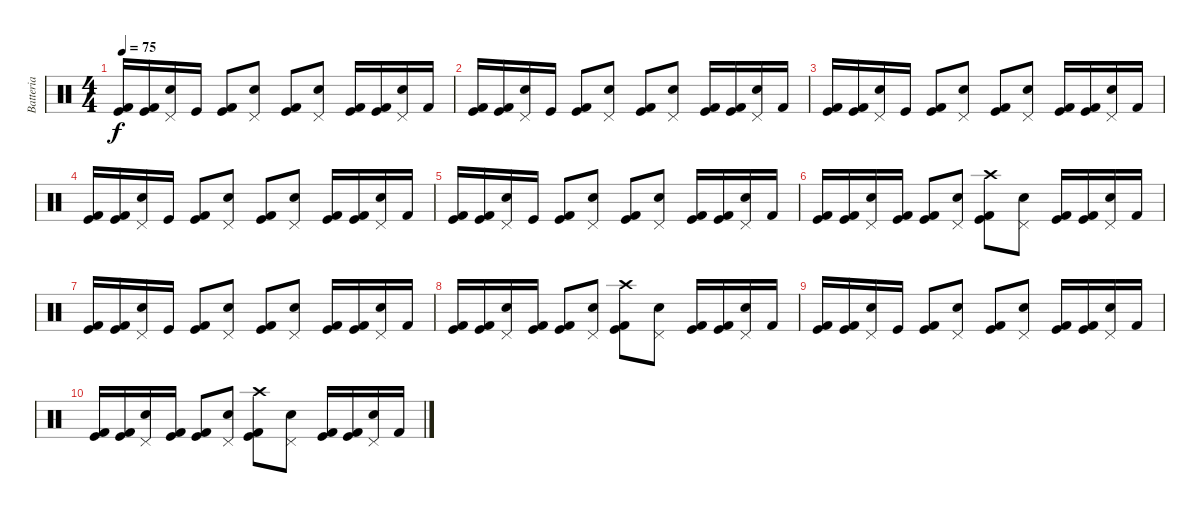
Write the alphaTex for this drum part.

\track ("Batteria" "Batteria") {instrument percussion}
\staff {score}
\articulation defaults
\ts (4 4)
\tempo 75
\clef neutral
\ks c
("Kick (hit) 2" "Kick (hit)").16{dy f} ("Kick (hit) 2" "Kick (hit)").16 ("Electric Snare (hit)" "Pedal Hi-Hat (hit)").16 "Kick (hit)".16 ("Kick (hit) 2" "Kick (hit)").8 ("Electric Snare (hit)" "Pedal Hi-Hat (hit)").8 ("Kick (hit) 2" "Kick (hit)").8 ("Electric Snare (hit)" "Pedal Hi-Hat (hit)").8 ("Kick (hit) 2" "Kick (hit)").16 ("Kick (hit) 2" "Kick (hit)").16 ("Electric Snare (hit)" "Pedal Hi-Hat (hit)").16 "Kick (hit) 2".16 |
("Kick (hit) 2" "Kick (hit)").16 ("Kick (hit) 2" "Kick (hit)").16 ("Electric Snare (hit)" "Pedal Hi-Hat (hit)").16 "Kick (hit)".16 ("Kick (hit) 2" "Kick (hit)").8 ("Electric Snare (hit)" "Pedal Hi-Hat (hit)").8 ("Kick (hit) 2" "Kick (hit)").8 ("Electric Snare (hit)" "Pedal Hi-Hat (hit)").8 ("Kick (hit) 2" "Kick (hit)").16 ("Kick (hit) 2" "Kick (hit)").16 ("Electric Snare (hit)" "Pedal Hi-Hat (hit)").16 "Kick (hit) 2".16 |
("Kick (hit) 2" "Kick (hit)").16 ("Kick (hit) 2" "Kick (hit)").16 ("Electric Snare (hit)" "Pedal Hi-Hat (hit)").16 "Kick (hit)".16 ("Kick (hit) 2" "Kick (hit)").8 ("Electric Snare (hit)" "Pedal Hi-Hat (hit)").8 ("Kick (hit) 2" "Kick (hit)").8 ("Electric Snare (hit)" "Pedal Hi-Hat (hit)").8 ("Kick (hit) 2" "Kick (hit)").16 ("Kick (hit) 2" "Kick (hit)").16 ("Electric Snare (hit)" "Pedal Hi-Hat (hit)").16 "Kick (hit) 2".16 |
("Kick (hit) 2" "Kick (hit)").16 ("Kick (hit) 2" "Kick (hit)").16 ("Electric Snare (hit)" "Pedal Hi-Hat (hit)").16 "Kick (hit)".16 ("Kick (hit) 2" "Kick (hit)").8 ("Electric Snare (hit)" "Pedal Hi-Hat (hit)").8 ("Kick (hit) 2" "Kick (hit)").8 ("Electric Snare (hit)" "Pedal Hi-Hat (hit)").8 ("Kick (hit) 2" "Kick (hit)").16 ("Kick (hit) 2" "Kick (hit)").16 ("Electric Snare (hit)" "Pedal Hi-Hat (hit)").16 "Kick (hit) 2".16 |
("Kick (hit) 2" "Kick (hit)").16 ("Kick (hit) 2" "Kick (hit)").16 ("Electric Snare (hit)" "Pedal Hi-Hat (hit)").16 "Kick (hit)".16 ("Kick (hit) 2" "Kick (hit)").8 ("Electric Snare (hit)" "Pedal Hi-Hat (hit)").8 ("Kick (hit) 2" "Kick (hit)").8 ("Electric Snare (hit)" "Pedal Hi-Hat (hit)").8 ("Kick (hit) 2" "Kick (hit)").16 ("Kick (hit) 2" "Kick (hit)").16 ("Electric Snare (hit)" "Pedal Hi-Hat (hit)").16 "Kick (hit) 2".16 |
("Kick (hit) 2" "Kick (hit)").16 ("Kick (hit) 2" "Kick (hit)").16 ("Electric Snare (hit)" "Pedal Hi-Hat (hit)").16 ("Kick (hit) 2" "Kick (hit)").16 ("Kick (hit) 2" "Kick (hit)").8 ("Electric Snare (hit)" "Pedal Hi-Hat (hit)").8 ("Kick (hit) 2" "Kick (hit)" "Crash high (hit)").8 ("Electric Snare (hit)" "Pedal Hi-Hat (hit)").8 ("Kick (hit) 2" "Kick (hit)").16 ("Kick (hit) 2" "Kick (hit)").16 ("Electric Snare (hit)" "Pedal Hi-Hat (hit)").16 "Kick (hit) 2".16 |
("Kick (hit) 2" "Kick (hit)").16 ("Kick (hit) 2" "Kick (hit)").16 ("Electric Snare (hit)" "Pedal Hi-Hat (hit)").16 "Kick (hit)".16 ("Kick (hit) 2" "Kick (hit)").8 ("Electric Snare (hit)" "Pedal Hi-Hat (hit)").8 ("Kick (hit) 2" "Kick (hit)").8 ("Electric Snare (hit)" "Pedal Hi-Hat (hit)").8 ("Kick (hit) 2" "Kick (hit)").16 ("Kick (hit) 2" "Kick (hit)").16 ("Electric Snare (hit)" "Pedal Hi-Hat (hit)").16 "Kick (hit) 2".16 |
("Kick (hit) 2" "Kick (hit)").16 ("Kick (hit) 2" "Kick (hit)").16 ("Electric Snare (hit)" "Pedal Hi-Hat (hit)").16 ("Kick (hit) 2" "Kick (hit)").16 ("Kick (hit) 2" "Kick (hit)").8 ("Electric Snare (hit)" "Pedal Hi-Hat (hit)").8 ("Kick (hit) 2" "Kick (hit)" "Crash high (hit)").8 ("Electric Snare (hit)" "Pedal Hi-Hat (hit)").8 ("Kick (hit) 2" "Kick (hit)").16 ("Kick (hit) 2" "Kick (hit)").16 ("Electric Snare (hit)" "Pedal Hi-Hat (hit)").16 "Kick (hit) 2".16 |
("Kick (hit) 2" "Kick (hit)").16 ("Kick (hit) 2" "Kick (hit)").16 ("Electric Snare (hit)" "Pedal Hi-Hat (hit)").16 "Kick (hit)".16 ("Kick (hit) 2" "Kick (hit)").8 ("Electric Snare (hit)" "Pedal Hi-Hat (hit)").8 ("Kick (hit) 2" "Kick (hit)").8 ("Electric Snare (hit)" "Pedal Hi-Hat (hit)").8 ("Kick (hit) 2" "Kick (hit)").16 ("Kick (hit) 2" "Kick (hit)").16 ("Electric Snare (hit)" "Pedal Hi-Hat (hit)").16 "Kick (hit) 2".16 |
("Kick (hit) 2" "Kick (hit)").16 ("Kick (hit) 2" "Kick (hit)").16 ("Electric Snare (hit)" "Pedal Hi-Hat (hit)").16 ("Kick (hit) 2" "Kick (hit)").16 ("Kick (hit) 2" "Kick (hit)").8 ("Electric Snare (hit)" "Pedal Hi-Hat (hit)").8 ("Kick (hit) 2" "Kick (hit)" "Crash high (hit)").8 ("Electric Snare (hit)" "Pedal Hi-Hat (hit)").8 ("Kick (hit) 2" "Kick (hit)").16 ("Kick (hit) 2" "Kick (hit)").16 ("Electric Snare (hit)" "Pedal Hi-Hat (hit)").16 "Kick (hit) 2".16
